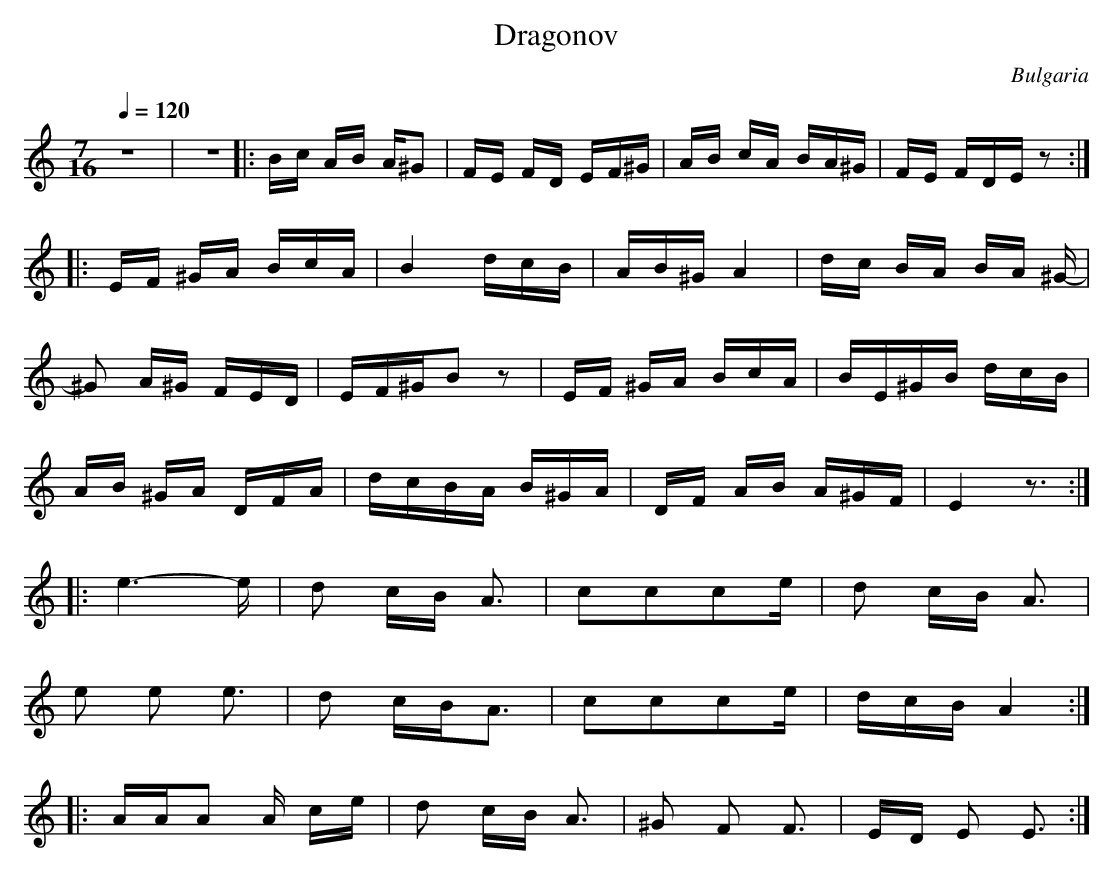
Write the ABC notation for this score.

X:1
T:Dragonov
O:Bulgaria
M:7/16
L:1/8
Q:1/4=120
K:EPhr
  !drum! z7/2       |z7/2 \
|:B/c/ A/B/ A/^G    |F/E/ F/D/ E/F/^G/| A/B/ c/A/ B/A/^G/ |F/E/ F/D/E/z         :|
|:E/F/ ^G/A/ B/c/A/ |B2 d/c/B/        |A/B/^G/ A2         | d/c/ B/A/ B/A/ ^G/- |
 ^G A/^G/ F/E/D/    | E/F/^G/Bz       | E/F/ ^G/A/ B/c/A/ |B/E/^G/B/ d/c/B/     |
  A/B/ ^G/A/ D/F/A/ | d/c/B/A/ B/^G/A/|D/F/ A/B/ A/^G/F/  |E2z3/2               :|
|:e3-e/             | d c/B/ A3/2     |ccce/              |d c/B/ A3/2          |
  e e e3/2          | d c/B/A3/2      |ccce/              |d/c/B/ A2            :|
|:A/A/A A/ c/e/     |d c/B/ A3/2      |^G F F3/2          |E/D/ E E3/2          :|
